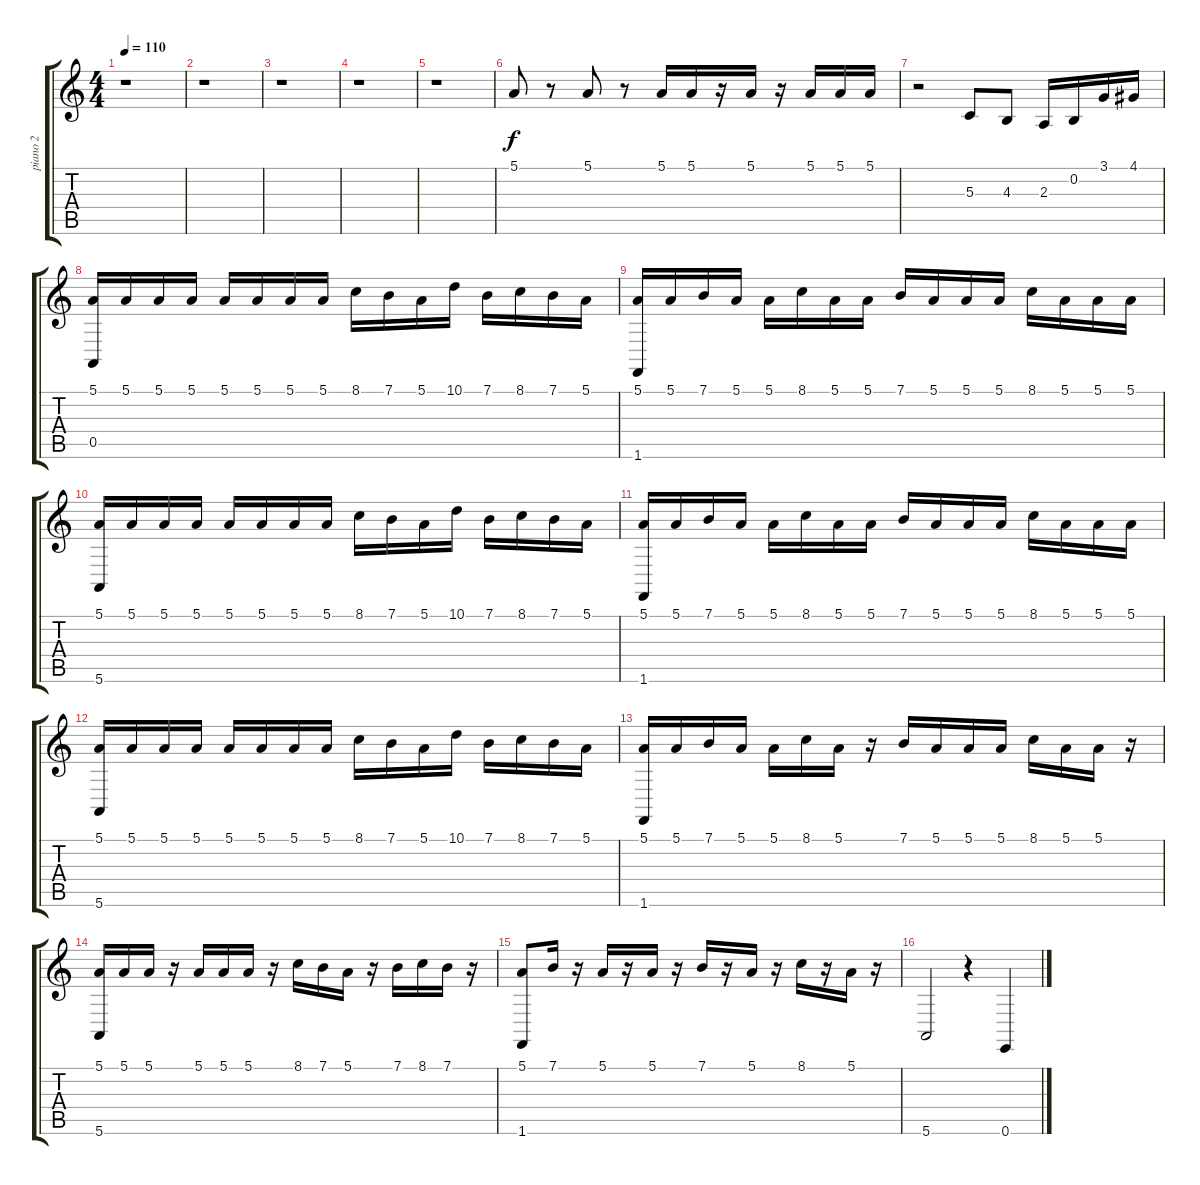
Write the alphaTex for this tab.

\track ("piano 2" "piano 2") {instrument acousticgrandpiano}
\staff {score tabs}
\tuning (E4 B3 G3 D3 A2 E2) {hide}
\ts (4 4)
\tempo 110
\clef g2
\ks c
r.1{dy f} |
r.1 |
r.1 |
r.1 |
r.1 |
5.1.8 r.8 5.1.8 r.8 5.1.16 5.1.16 r.16 5.1.16 r.16 5.1.16 5.1.16 5.1.16 |
r.2 5.3.8 4.3.8 2.3.16 0.2.16 3.1.16 4.1.16 |
(5.1 0.5).16 5.1.16 5.1.16 5.1.16 5.1.16 5.1.16 5.1.16 5.1.16 8.1.16 7.1.16 5.1.16 10.1.16 7.1.16 8.1.16 7.1.16 5.1.16 |
(5.1 1.6).16 5.1.16 7.1.16 5.1.16 5.1.16 8.1.16 5.1.16 5.1.16 7.1.16 5.1.16 5.1.16 5.1.16 8.1.16 5.1.16 5.1.16 5.1.16 |
(5.1 5.6).16 5.1.16 5.1.16 5.1.16 5.1.16 5.1.16 5.1.16 5.1.16 8.1.16 7.1.16 5.1.16 10.1.16 7.1.16 8.1.16 7.1.16 5.1.16 |
(5.1 1.6).16 5.1.16 7.1.16 5.1.16 5.1.16 8.1.16 5.1.16 5.1.16 7.1.16 5.1.16 5.1.16 5.1.16 8.1.16 5.1.16 5.1.16 5.1.16 |
(5.1 5.6).16 5.1.16 5.1.16 5.1.16 5.1.16 5.1.16 5.1.16 5.1.16 8.1.16 7.1.16 5.1.16 10.1.16 7.1.16 8.1.16 7.1.16 5.1.16 |
(5.1 1.6).16 5.1.16 7.1.16 5.1.16 5.1.16 8.1.16 5.1.16 r.16 7.1.16 5.1.16 5.1.16 5.1.16 8.1.16 5.1.16 5.1.16 r.16 |
(5.1 5.6).16 5.1.16 5.1.16 r.16 5.1.16 5.1.16 5.1.16 r.16 8.1.16 7.1.16 5.1.16 r.16 7.1.16 8.1.16 7.1.16 r.16 |
(5.1 1.6).8 7.1.16 r.16 5.1.16 r.16 5.1.16 r.16 7.1.16 r.16 5.1.16 r.16 8.1.16 r.16 5.1.16 r.16 |
5.6.2 r.4 0.6.4
